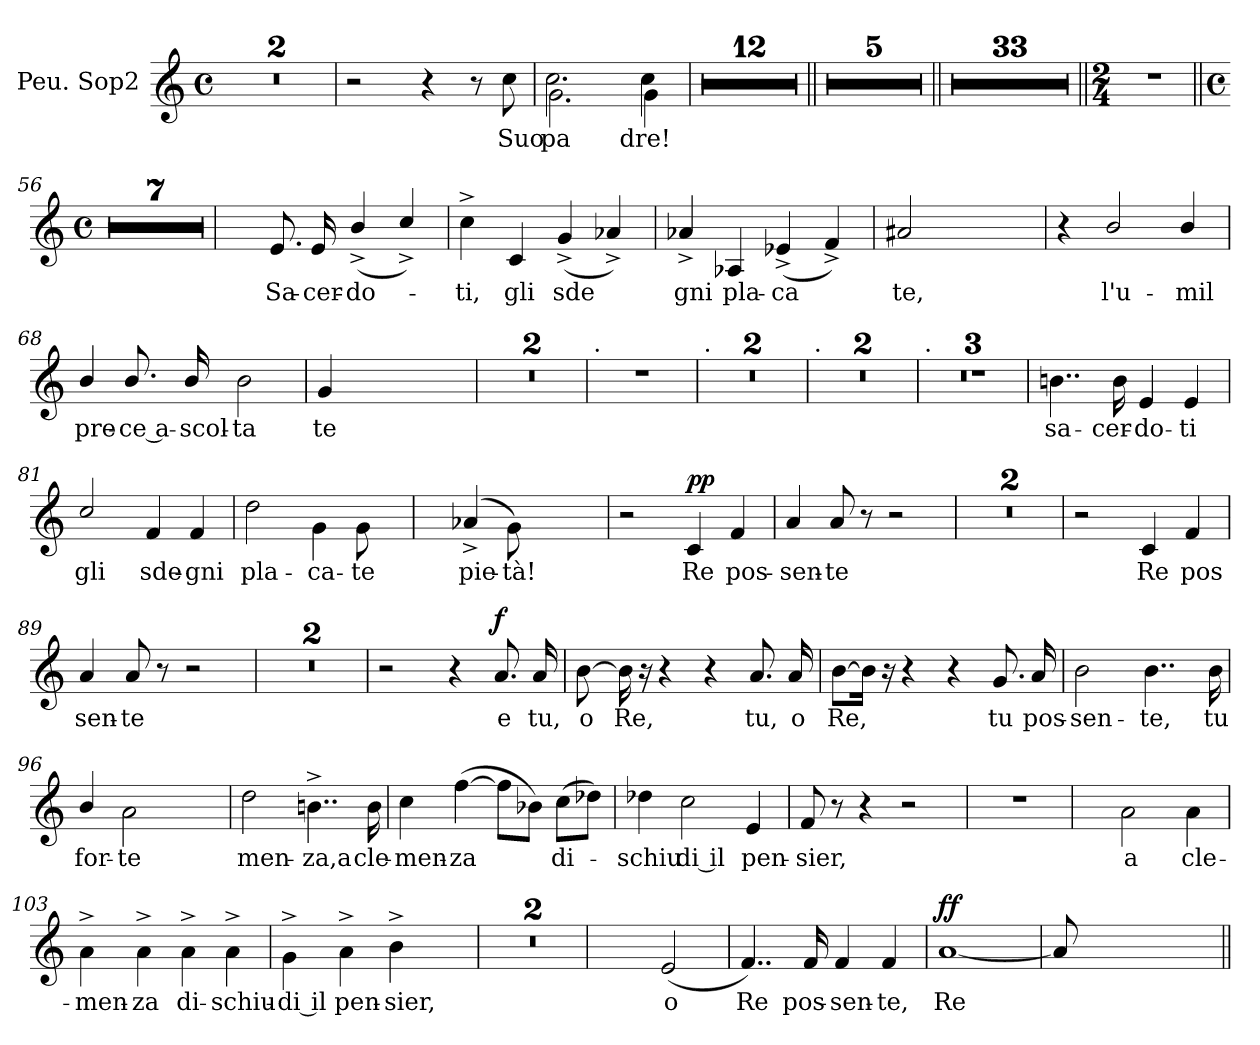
**kern	**text	**dynam
*part1	*part1	*part1
*staff1	*staff1	*staff1
*I"Peu. Sop2	*	*
*I'Peu. Sop2	*	*
*clefG2	*	*
*k[]	*	*
*M4/4	*	*
*met(c)	*	*
=1	=1	=1
1r	.	.
=2	=2	=2
1r	.	.
=3	=3	=3
2r	.	.
4r	.	.
8r	.	.
!	!LO:LY:b:color=#0055FF	!
8cc\	Suo	.
=4	=4	=4
!	!LO:LY:b:color=#0055FF	!
*^	*	*
2.cc\	2.g\	pa	.
!	!	!LO:LY:b:color=#0055FF	!
4cc\	4g\	dre!	.
*v	*v	*	*
!!LO:PB:g=z
=5	=5	=5
1r	.	.
=6	=6	=6
1r	.	.
=7	=7	=7
1r	.	.
!!LO:LB:g=z
=8	=8	=8
1r	.	.
=9	=9	=9
1r	.	.
=10	=10	=10
1r	.	.
=11	=11	=11
1r	.	.
!!LO:LB:g=z
=12	=12	=12
1r	.	.
=13	=13	=13
1r	.	.
=14	=14	=14
1r	.	.
=15	=15	=15
1r	.	.
=16	=16	=16
1r	.	.
!!LO:PB:g=z
=17||	=17||	=17||
1r	.	.
=18	=18	=18
1r	.	.
=19	=19	=19
1r	.	.
!!LO:LB:g=z
=20	=20	=20
1r	.	.
=21	=21	=21
1r	.	.
=22||	=22||	=22||
1r	.	.
!!LO:LB:g=z
=23	=23	=23
1r	.	.
=24	=24	=24
1r	.	.
=25	=25	=25
1r	.	.
!!LO:LB:g=z
=26	=26	=26
1r	.	.
=27	=27	=27
1r	.	.
=28	=28	=28
1r	.	.
!!LO:PB:g=z
=29	=29	=29
1r	.	.
=30	=30	=30
1r	.	.
=31	=31	=31
1r	.	.
!!LO:LB:g=z
=32	=32	=32
1r	.	.
=33	=33	=33
1r	.	.
=34	=34	=34
1r	.	.
!!LO:LB:g=z
=35	=35	=35
1r	.	.
=36	=36	=36
1r	.	.
!!LO:LB:g=z
=37	=37	=37
1r	.	.
=38	=38	=38
1r	.	.
!!LO:PB:g=z
=39	=39	=39
1r	.	.
=40	=40	=40
1r	.	.
=41	=41	=41
1r	.	.
=42	=42	=42
1r	.	.
!!LO:LB:g=z
=43	=43	=43
1r	.	.
=44	=44	=44
1r	.	.
=45	=45	=45
1r	.	.
!!LO:LB:g=z
=46	=46	=46
*k[b-]	*	*
*F:	*	*
1r	.	.
=47	=47	=47
1r	.	.
=48	=48	=48
1r	.	.
=49	=49	=49
1r	.	.
!!LO:PB:g=z
=50	=50	=50
1r	.	.
=51	=51	=51
1r	.	.
=52	=52	=52
1r	.	.
!!LO:LB:g=z
=53	=53	=53
*k[b-]	*	*
*F:	*	*
1r	.	.
=54	=54	=54
1r	.	.
!!LO:PB:g=z
=55||	=55||	=55||
*M2/4	*	*
2r	.	.
=56||	=56||	=56||
*M4/4	*	*
*met(c)	*	*
1r	.	.
!!LO:LB:g=z
=57	=57	=57
1r	.	.
=58	=58	=58
1r	.	.
!!LO:PB:g=z
=59	=59	=59
1r	.	.
=60	=60	=60
1r	.	.
!!LO:LB:g=z
=61	=61	=61
1r	.	.
=62	=62	=62
1r	.	.
!!LO:PB:g=z
=63	=63	=63
4ryy	.	.
!	!LO:LY:b:color=#0055FF	!
8.e/	Sa-	.
!	!LO:LY:b:color=#0055FF	!
16e/	-cer-	.
!	!LO:LY:b:color=#0055FF	!
(<4b-^/	-do-	.
4cc^/)	.	.
=64	=64	=64
!	!LO:LY:b:color=#0055FF	!
4cc^\	-ti,	.
!	!LO:LY:b:color=#0055FF	!
4c/	gli	.
!	!LO:LY:b:color=#0055FF	!
(<4g^/	sde	.
4a-X^/)	.	.
=65	=65	=65
!	!LO:LY:b:color=#0055FF	!
4a-X^/	gni	.
!	!LO:LY:b:color=#0055FF	!
4A-X/	pla-	.
!	!LO:LY:b:color=#0055FF	!
(<4e-X^/	-ca	.
4f^/)	.	.
!!LO:PB:g=z
=66	=66	=66
!	!LO:LY:b:color=#0055FF	!
2a#X/	-te,	.
2ryy	.	.
=67	=67	=67
4r	.	.
!	!LO:LY:b:color=#0055FF	!
2b-/	l'u-	.
!	!LO:LY:b:color=#0055FF	!
4b-/	-mil	.
=68	=68	=68
!	!LO:LY:b:color=#0055FF	!
*^	*	*
4b-/	2ryy	pre-	.
!	!	!LO:LY:b:color=#0055FF	!
8.b-/	.	-ce a-	.
!	!	!LO:LY:b:color=#0055FF	!
16b-/	.	-scol-	.
!	!	!LO:LY:b:color=#0055FF	!
2b-\	2ryy	-ta	.
*v	*v	*	*
!!LO:PB:g=z
=69	=69	=69
*^	*	*
!	!	!LO:LY:b:color=#0055FF	!
*v	*v	*	*
4g/	te	.
4ryy	.	.
2ryy	.	.
=70	=70	=70
1r	.	.
!!LO:PB:g=z
=71	=71	=71
1r	.	.
=72	=72	=72
!LO:TX:a:t=.	!	!
1r	.	.
!!LO:PB:g=z
=73	=73	=73
!LO:TX:a:t=.	!	!
1r	.	.
=74	=74	=74
1r	.	.
!!LO:PB:g=z
=75	=75	=75
!LO:TX:a:t=.	!	!
1r	.	.
=76	=76	=76
1r	.	.
!!LO:PB:g=z
=77	=77	=77
!LO:TX:a:t=.	!	!
1r	.	.
=78	=78	=78
1r	.	.
!!LO:PB:g=z
=79	=79	=79
1r	.	.
=80	=80	=80
!	!LO:LY:b:color=#0055FF	!
4..bn\	sa-	.
!	!LO:LY:b:color=#0055FF	!
16b\	-cer-	.
!	!LO:LY:b:color=#0055FF	!
4e/	-do-	.
!	!LO:LY:b:color=#0055FF	!
4e/	-ti	.
!!LO:PB:g=z
=81	=81	=81
!	!LO:LY:b:color=#0055FF	!
2cc/	gli	.
!	!LO:LY:b:color=#0055FF	!
4f/	sde-	.
!	!LO:LY:b:color=#0055FF	!
4f/	-gni	.
=82	=82	=82
!	!LO:LY:b:color=#0055FF	!
2dd\	pla-	.
!	!LO:LY:b:color=#0055FF	!
4g\	-ca-	.
!	!LO:LY:b:color=#0055FF	!
8g\	-te	.
8ryy	.	.
!!LO:PB:g=z
=83	=83	=83
4ryy	.	.
!	!LO:LY:b:color=#0055FF	!
(>4a-X^/	pie-	.
!	!LO:LY:b:color=#0055FF	!
8g\)	-tà!	.
8ryy	.	.
4ryy	.	.
=84	=84	=84
2r	.	.
!	!LO:LY:b:color=#0055FF	!LO:DY:a
4c/	Re	pp
!	!LO:LY:b:color=#0055FF	!
4f/	pos-	.
!!LO:PB:g=z
=85	=85	=85
!	!LO:LY:b:color=#0055FF	!
4a/	-sen-	.
!	!LO:LY:b:color=#0055FF	!
8a/	-te	.
8r	.	.
2r	.	.
=86	=86	=86
1r	.	.
!!LO:PB:g=z
=87	=87	=87
1r	.	.
=88	=88	=88
2r	.	.
!	!LO:LY:b:color=#0055FF	!
4c/	Re	.
!	!LO:LY:b:color=#0055FF	!
4f/	pos	.
!!LO:PB:g=z
=89	=89	=89
!	!LO:LY:b:color=#0055FF	!
4a/	sen-	.
!	!LO:LY:b:color=#0055FF	!
8a/	-te	.
8r	.	.
2r	.	.
=90	=90	=90
1r	.	.
!!LO:PB:g=z
=91	=91	=91
1r	.	.
=92	=92	=92
2r	.	.
4r	.	.
!	!LO:LY:b:color=#0055FF	!LO:DY:a
8.a/	e	f
!	!LO:LY:b:color=#0055FF	!
16a/	tu,	.
=93	=93	=93
!	!LO:LY:b:color=#0055FF	!
[8b-\	o	.
!	!LO:LY:b:color=#0055FF	!
16b-\]	Re,	.
16r	.	.
4r	.	.
4r	.	.
!	!LO:LY:b:color=#0055FF	!
8.a/	tu,	.
!	!LO:LY:b:color=#0055FF	!
16a/	o	.
!!LO:PB:g=z
=94	=94	=94
!	!LO:LY:b:color=#0055FF	!
*^	*	*
[8b-\L	2ryy	Re,	.
16b-\Jk]	.	.	.
16r	.	.	.
4r	.	.	.
4r	4ryy	.	.
!	!	!LO:LY:b:color=#0055FF	!
8.g/	4ryy	tu	.
!	!	!LO:LY:b:color=#0055FF	!
16a/	.	pos-	.
*v	*v	*	*
=95	=95	=95
!	!LO:LY:b:color=#0055FF	!
2b-\	-sen-	.
!	!LO:LY:b:color=#0055FF	!
4..b-\	-te,	.
!	!LO:LY:b:color=#0055FF	!
16b-\	tu	.
=96	=96	=96
!	!LO:LY:b:color=#0055FF	!
4b-/	for-	.
!	!LO:LY:b:color=#0055FF	!
2a\	-te	.
4ryy	.	.
!!LO:PB:g=z
=97	=97	=97
!	!LO:LY:b:color=#0055FF	!
2dd\	men-	.
!	!LO:LY:b:color=#0055FF	!
4..bn^\	-za,a	.
!	!LO:LY:b:color=#0055FF	!
16b\	cle-	.
=98	=98	=98
!	!LO:LY:b:color=#0055FF	!
4cc\	-men-	.
!	!LO:LY:b:color=#0055FF	!
(>[4ff\	-za	.
8ff\L]	.	.
8b-X\J)	.	.
!	!LO:LY:b:color=#0055FF	!
(>8cc\L	di-	.
8dd-X\J)	.	.
=99	=99	=99
!	!LO:LY:b:color=#0055FF	!
4dd-X\	-schiu	.
!	!LO:LY:b:color=#0055FF	!
2cc\	di il	.
!	!LO:LY:b:color=#0055FF	!
4e/	pen-	.
!!LO:PB:g=z
=100	=100	=100
!	!LO:LY:b:color=#0055FF	!
8f/	-sier,	.
8r	.	.
4r	.	.
2r	.	.
=101	=101	=101
1r	.	.
=102	=102	=102
4ryy	.	.
!	!LO:LY:b:color=#0055FF	!
2a\	a	.
!	!LO:LY:b:color=#0055FF	!
4a\	cle-	.
!!LO:PB:g=z
=103	=103	=103
!	!LO:LY:b:color=#0055FF	!
4a^\	-men-	.
!	!LO:LY:b:color=#0055FF	!
4a^\	-za	.
!	!LO:LY:b:color=#0055FF	!
4a^\	di-	.
!	!LO:LY:b:color=#0055FF	!
4a^\	-schiu-	.
=104	=104	=104
!	!LO:LY:b:color=#0055FF	!
4g^\	-di il	.
!	!LO:LY:b:color=#0055FF	!
4a^\	pen-	.
!	!LO:LY:b:color=#0055FF	!
4b-^\	-sier,	.
4ryy	.	.
=105	=105	=105
1r	.	.
=106	=106	=106
1r	.	.
!!LO:PB:g=z
=107	=107	=107
2ryy	.	.
!	!LO:LY:b:color=#0055FF	!
(<2e/	o	.
=108	=108	=108
!	!LO:LY:b:color=#0055FF	!
4..f/)	Re	.
!	!LO:LY:b:color=#0055FF	!
16f/	pos-	.
!	!LO:LY:b:color=#0055FF	!
4f/	-sen-	.
!	!LO:LY:b:color=#0055FF	!
4f/	-te,	.
=109	=109	=109
!	!LO:LY:b:color=#0055FF	!LO:DY:a
[1a	Re	ff
=110	=110	=110
8a/]	.	.
8ryy	.	.
4ryy	.	.
2ryy	.	.
=||	=||	=||
*-	*-	*-
